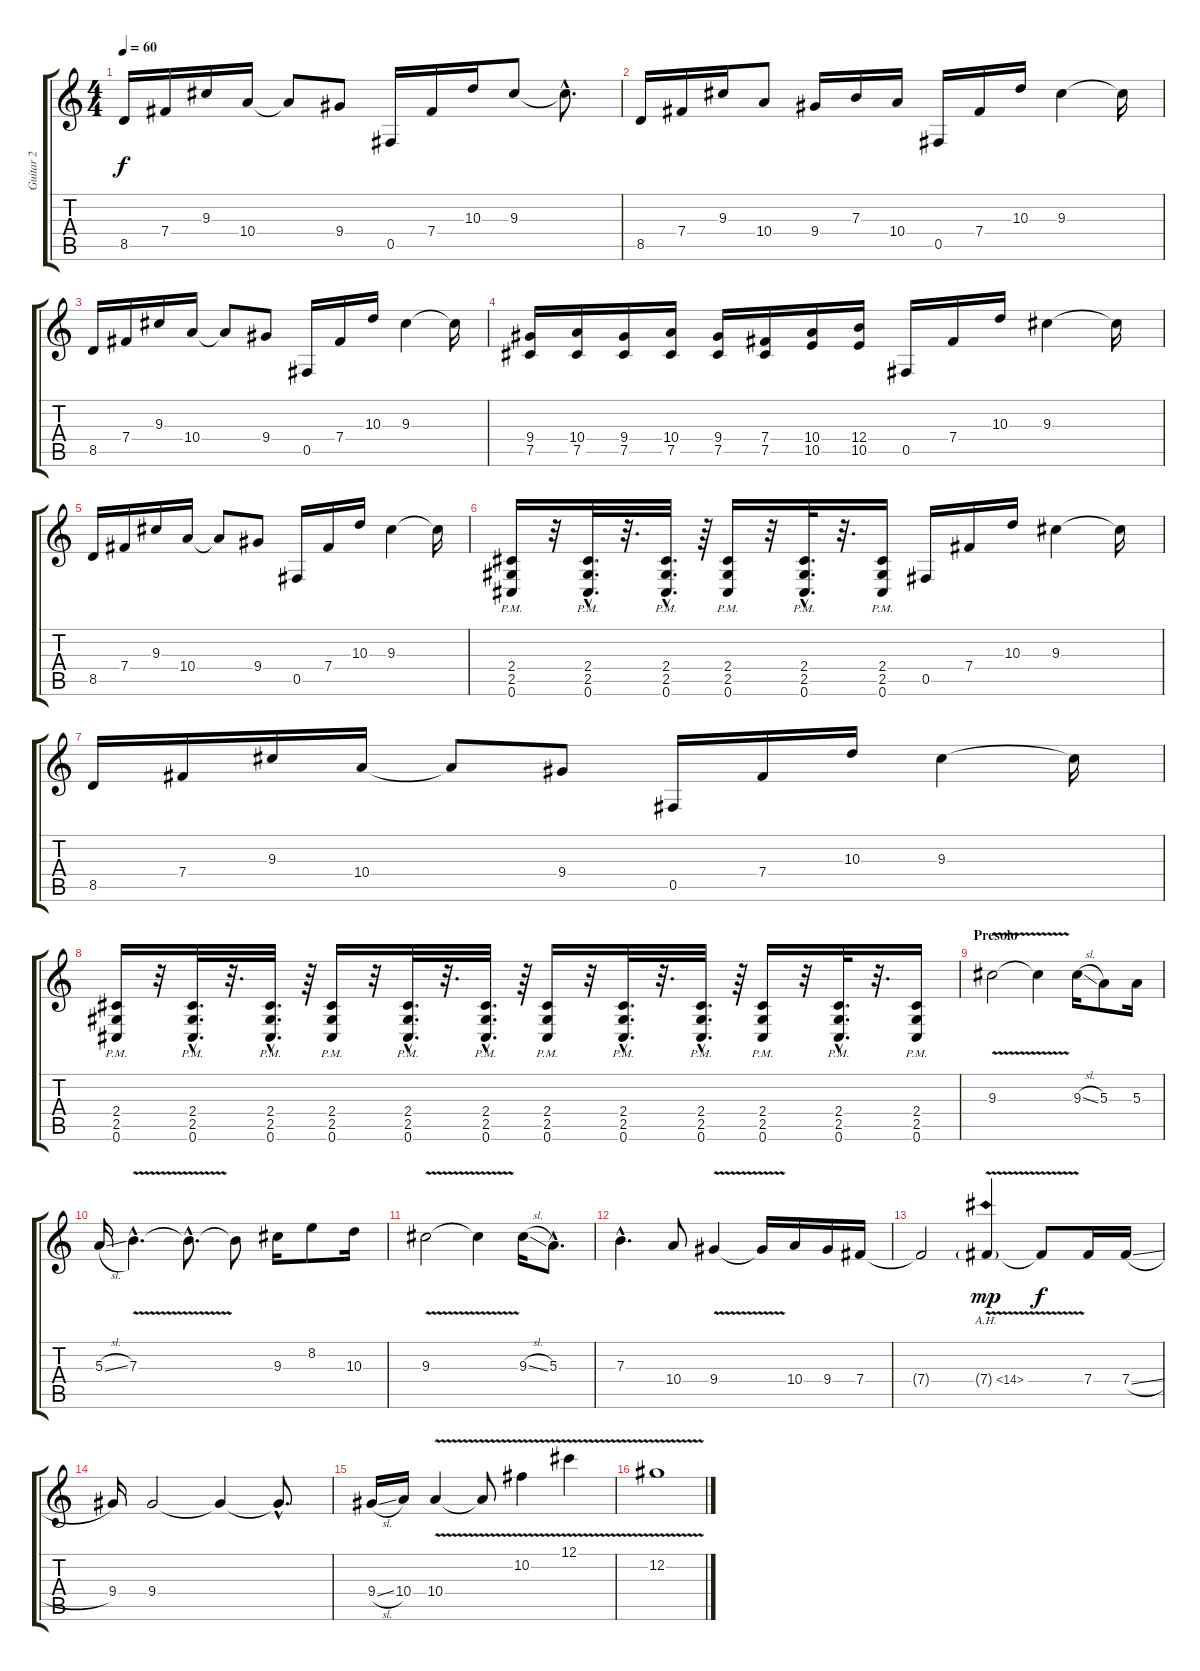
\track ("Guitar 2" "Guitar 2") {instrument distortionguitar}
\staff {score tabs}
\tuning (Db4 Ab3 E3 B2 Gb2 Db2) {hide}
\ts (4 4)
\tempo 60
\clef g2
\ks c
8.5.16{dy f} 7.4.16 9.3.16 10.4.16 10.4{t}.8 9.4.8 0.5.16 7.4.16 10.3.16 9.3.8 9.3{hac t}.8{d} |
8.5.16 7.4.16 9.3.16 10.4.8 9.4.16 7.3.16 10.4.16 0.5.16 7.4.16 10.3.16 9.3.4 9.3{t}.16 |
8.5.16 7.4.16 9.3.16 10.4.16 10.4{t}.8 9.4.8 0.5.16 7.4.16 10.3.16 9.3.4 9.3{t}.16 |
(9.4 7.5).16 (10.4 7.5).16 (9.4 7.5).16 (10.4 7.5).16 (9.4 7.5).16 (7.4 7.5).16 (10.4 10.5).16 (12.4 10.5).16 0.5.16 7.4.16 10.3.16 9.3.4 9.3{t}.16 |
8.5.16 7.4.16 9.3.16 10.4.16 10.4{t}.8 9.4.8 0.5.16 7.4.16 10.3.16 9.3.4 9.3{t}.16 |
(2.4 2.5 0.6{pm}).16 r.32 (2.4{hac} 2.5{hac} 0.6{hac pm}).32{d} r.32{d} (2.4{hac} 2.5{hac} 0.6{hac pm}).32{d} r.64 (2.4 2.5 0.6{pm}).16 r.32 (2.4{hac} 2.5{hac} 0.6{hac pm}).32{d} r.32{d} (2.4 2.5 0.6{pm}).16 0.5.16 7.4.16 10.3.16 9.3.4 9.3{t}.16 |
8.5.16 7.4.16 9.3.16 10.4.16 10.4{t}.8 9.4.8 0.5.16 7.4.16 10.3.16 9.3.4 9.3{t}.16 |
(2.4 2.5 0.6{pm}).16 r.32 (2.4{hac} 2.5{hac} 0.6{hac pm}).32{d} r.32{d} (2.4{hac} 2.5{hac} 0.6{hac pm}).32{d} r.64 (2.4 2.5 0.6{pm}).16 r.32 (2.4{hac} 2.5{hac} 0.6{hac pm}).32{d} r.32{d} (2.4{hac} 2.5{hac} 0.6{hac pm}).32{d} r.64 (2.4 2.5{pm} 0.6).16 r.32 (2.4{hac} 2.5{hac pm} 0.6{hac}).32{d} r.32{d} (2.4{hac} 2.5{hac pm} 0.6{hac}).32{d} r.64 (2.4 2.5{pm} 0.6).16 r.32 (2.4{hac} 2.5{hac pm} 0.6{hac}).32{d} r.32{d} (2.4{pm} 2.5 0.6).16 |
\section ("" "Presolo ")
9.3{v}.2{volume 12} 9.3{t}.4 9.3{sl}.16 5.3.8 5.3.16 |
5.3{sl}.16 7.3{v hac}.4{d} 7.3{hac t}.8{d} 7.3{t}.8 9.3.16 8.2.8 10.3.16 |
9.3{v}.2 9.3{t}.4 9.3{sl}.16 5.3{hac}.8{d} |
7.3{hac}.4{d} 10.4.8 9.4{v}.4 9.4{t}.16 10.4.16 9.4.16 7.4.16 |
7.4{t}.2 7.4{ah 7 v g}.4{dy mp} 7.4{t}.8{dy f} 7.4.16 7.4{sl}.16 |
9.4.16 9.4.2 9.4{t}.4 9.4{hac t}.8{d} |
9.4{sl}.16 10.4.16 10.4{v}.4 10.4{t}.8 10.2{v}.4 12.1{v}.4 |
12.2{v}.1
